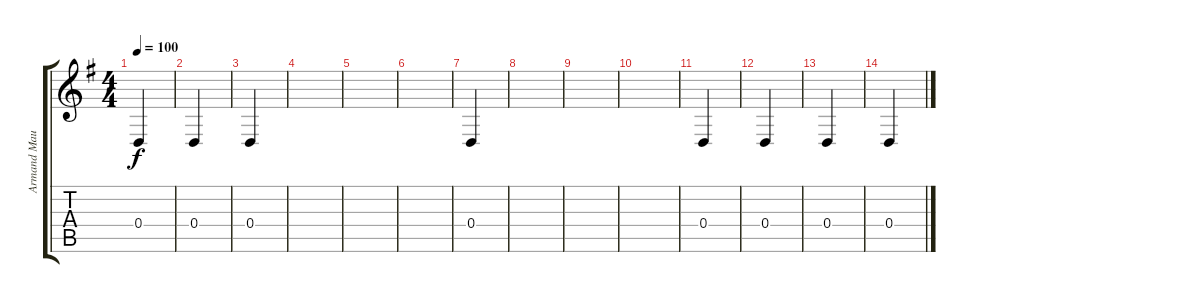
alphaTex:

\track ("Armand Maulana" "Armand Mau") {instrument cello}
\staff {score tabs}
\tuning (E4 B3 G3 D3 A2 E2) {hide}
\ts (4 4)
\tempo 100
\clef g2
\ks g
0.4.4{dy f} |
0.4.4 |
0.4.4 |
|
|
|
0.4.4 |
|
|
|
0.4.4 |
0.4.4 |
0.4.4 |
0.4.4
